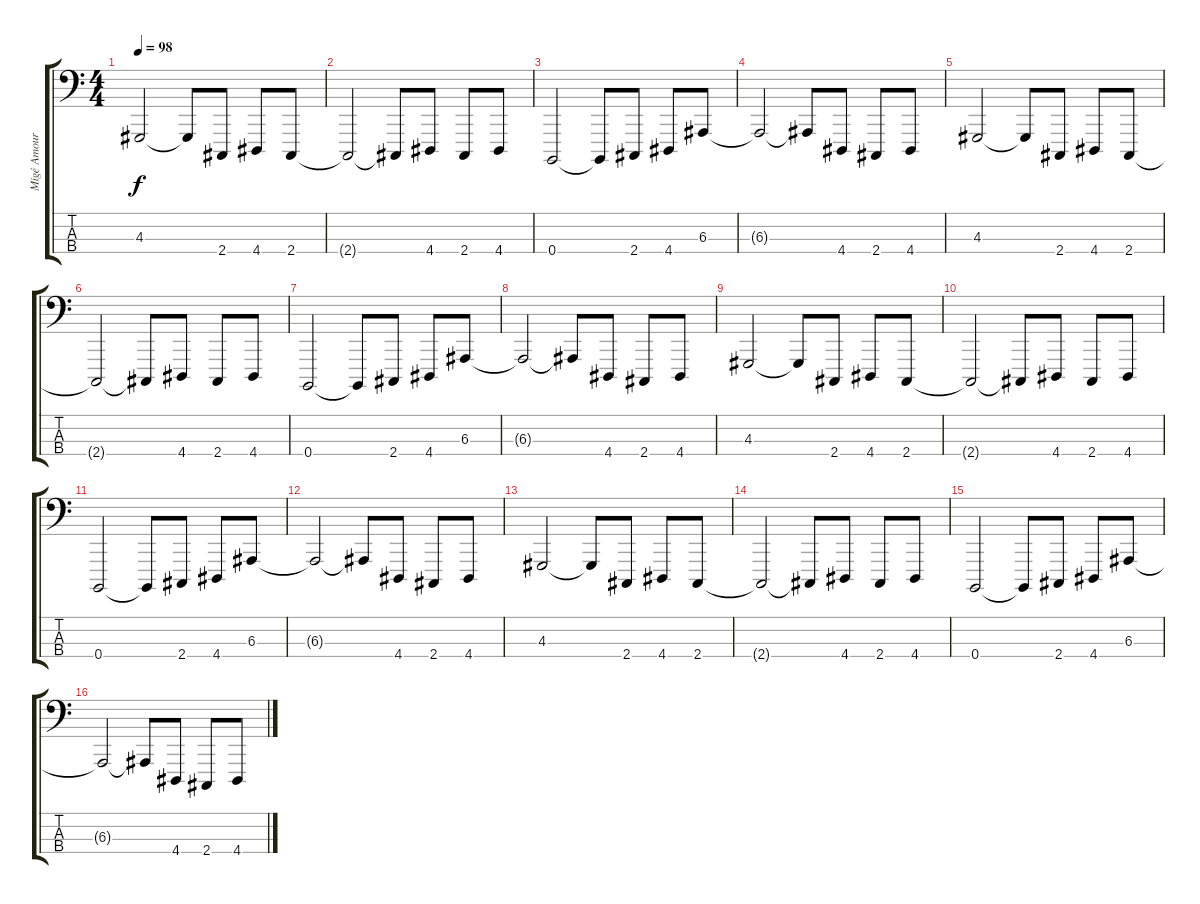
\track ("Migé Amour (FX)" "Migé Amour") {instrument pad8sweep}
\staff {score tabs}
\tuning (D2 A1 E1 B0) {hide}
\ts (4 4)
\tempo 98
\clef f4
\ks c
4.3.2{dy f} 4.3{t}.8 2.4.8 4.4.8 2.4.8 |
2.4{t}.2 2.4{t}.8 4.4.8 2.4.8 4.4.8 |
0.4.2 0.4{t}.8 2.4.8 4.4.8 6.3.8 |
6.3{t}.2 6.3{t}.8 4.4.8 2.4.8 4.4.8 |
4.3.2 4.3{t}.8 2.4.8 4.4.8 2.4.8 |
2.4{t}.2 2.4{t}.8 4.4.8 2.4.8 4.4.8 |
0.4.2 0.4{t}.8 2.4.8 4.4.8 6.3.8 |
6.3{t}.2 6.3{t}.8 4.4.8 2.4.8 4.4.8 |
4.3.2 4.3{t}.8 2.4.8 4.4.8 2.4.8 |
2.4{t}.2 2.4{t}.8 4.4.8 2.4.8 4.4.8 |
0.4.2 0.4{t}.8 2.4.8 4.4.8 6.3.8 |
6.3{t}.2 6.3{t}.8 4.4.8 2.4.8 4.4.8 |
4.3.2 4.3{t}.8 2.4.8 4.4.8 2.4.8 |
2.4{t}.2 2.4{t}.8 4.4.8 2.4.8 4.4.8 |
0.4.2 0.4{t}.8 2.4.8 4.4.8 6.3.8 |
6.3{t}.2 6.3{t}.8 4.4.8 2.4.8 4.4.8
